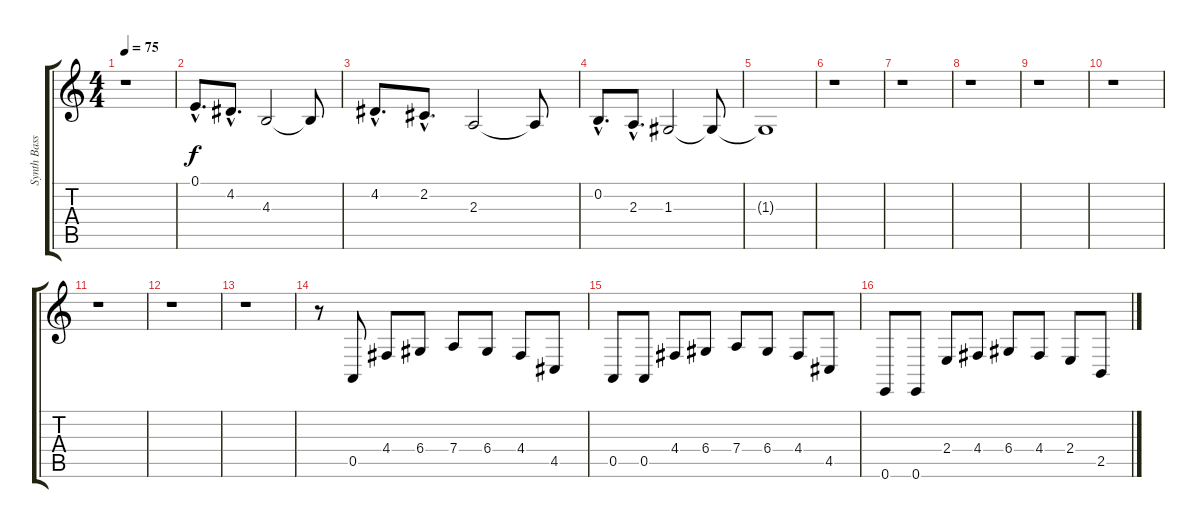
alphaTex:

\track ("Synth Bass" "Synth Bass") {instrument pad8sweep}
\staff {score tabs}
\tuning (E4 B3 G3 D3 A2 E2) {hide}
\ts (4 4)
\tempo 75
\clef g2
\ks c
r.1{dy f} |
0.1{hac}.8{d} 4.2{hac}.8{d} 4.3.2 4.3{t}.8 |
4.2{hac}.8{d} 2.2{hac}.8{d} 2.3.2 2.3{t}.8 |
0.2{hac}.8{d} 2.3{hac}.8{d} 1.3.2 1.3{t}.8 |
1.3{t}.1 |
r.1 |
r.1 |
r.1 |
r.1 |
r.1 |
r.1 |
r.1 |
r.1 |
r.8 0.5.8 4.4.8 6.4.8 7.4.8 6.4.8 4.4.8 4.5.8 |
0.5.8 0.5.8 4.4.8 6.4.8 7.4.8 6.4.8 4.4.8 4.5.8 |
0.6.8 0.6.8 2.4.8 4.4.8 6.4.8 4.4.8 2.4.8 2.5.8
